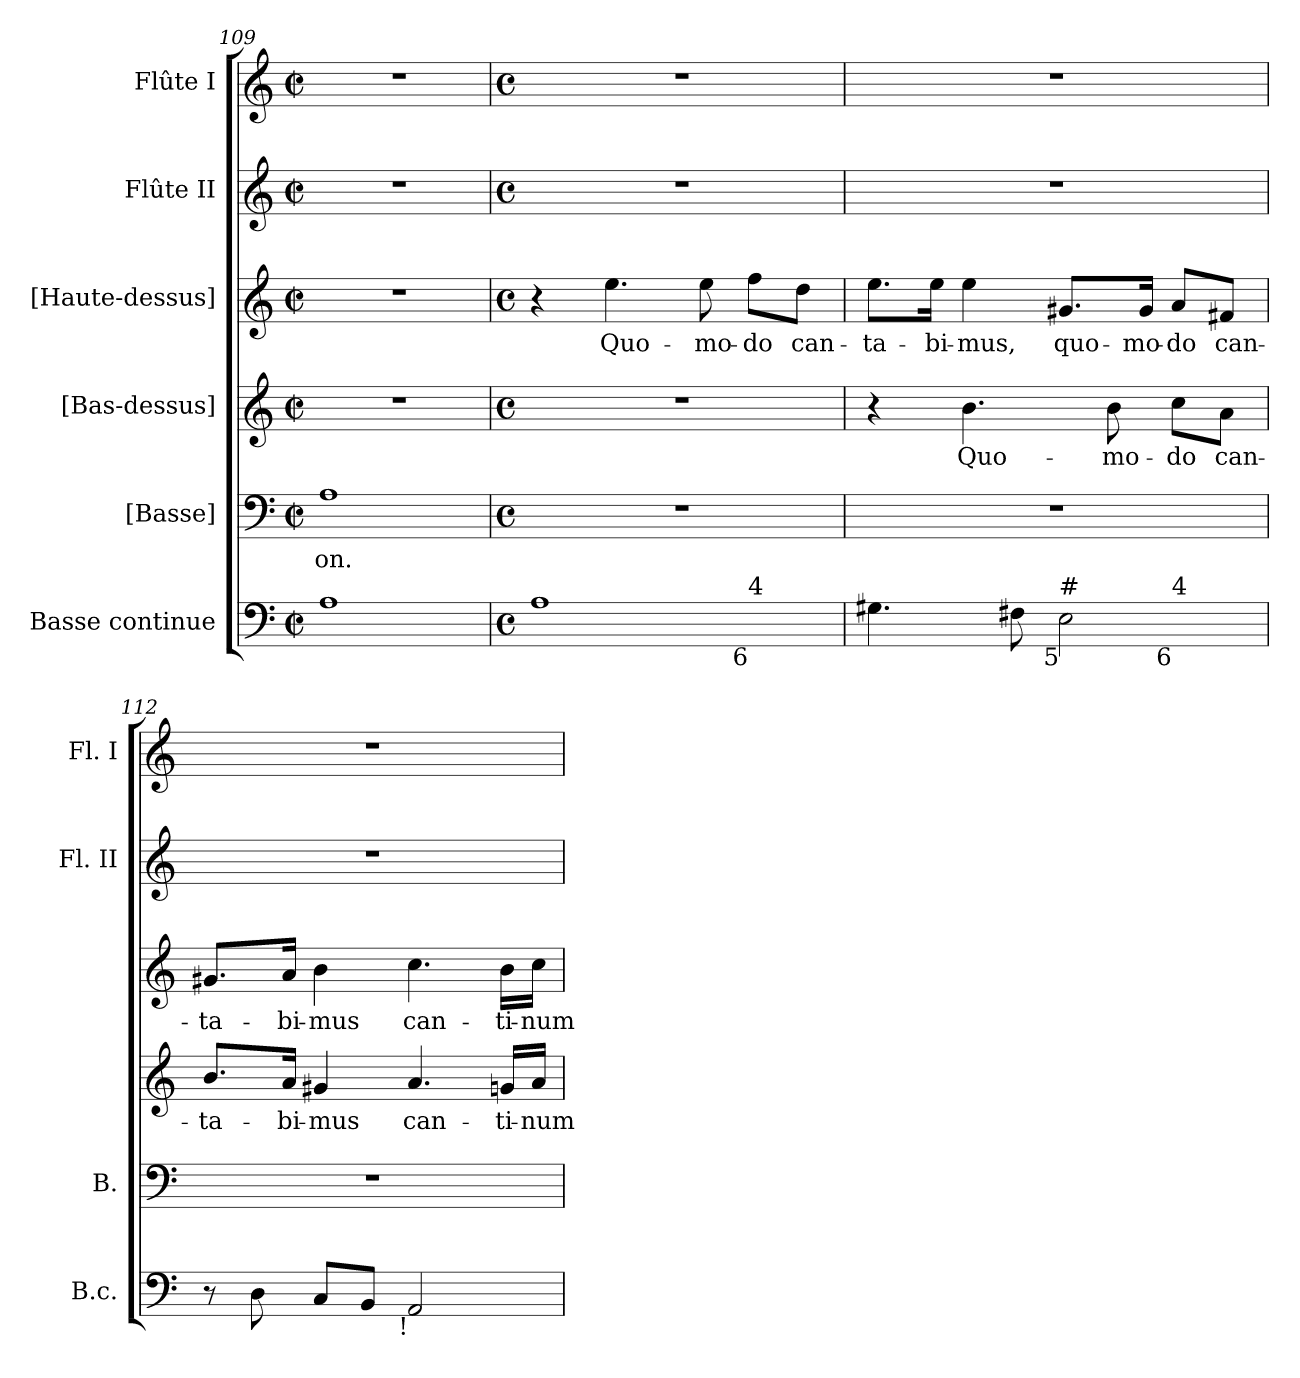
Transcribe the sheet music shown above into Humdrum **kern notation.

**kern	**kern	**text	**kern	**text	**kern	**text	**kern	**kern
*part6	*part5	*part5	*part4	*part4	*part3	*part3	*part2	*part1
*staff6	*staff5	*staff5	*staff4	*staff4	*staff3	*staff3	*staff2	*staff1
*I"Basse continue	*I"[Basse]	*	*I"[Bas-dessus]	*	*I"[Haute-dessus]	*	*I"Flûte II	*I"Flûte I
*I'B.c.	*I'B.	*	*	*	*	*	*I'Fl. II	*I'Fl. I
*clefF4	*clefF4	*	*clefG2	*	*clefG2	*	*clefG2	*clefG2
*k[]	*k[]	*	*k[]	*	*k[]	*	*k[]	*k[]
*a:	*a:	*	*a:	*	*a:	*	*a:	*a:
*M2/2	*M2/2	*	*M2/2	*	*M2/2	*	*M2/2	*M2/2
*met(c|)	*met(c|)	*	*met(c|)	*	*met(c|)	*	*met(c|)	*met(c|)
=109	=109	=109	=109	=109	=109	=109	=109	=109
!	!	!LO:LY:b:color=#000000	!	!	!	!	!	!
1Ai	1Ai	-on.	1r	.	1r	.	1r	1r
=110	=110	=110	=110	=110	=110	=110	=110	=110
*M4/4	*M4/4	*	*M4/4	*	*M4/4	*	*M4/4	*M4/4
*met(c)	*met(c)	*	*met(c)	*	*met(c)	*	*met(c)	*met(c)
!LO:TX:b:rj:t=5	!	!	!	!	!	!	!	!
!LO:TX:t=#	!	!	!	!	!	!	!	!
*^	*	*	*	*	*	*	*	*
1Ai	2.ryy	1r	.	1r	.	4r	.	1r	1r
!	!	!	!	!	!	!	!LO:LY:b:color=#000000	!	!
.	.	.	.	.	.	4.eei\	Quo-	.	.
!	!	!	!	!	!	!	!LO:LY:b:color=#000000	!	!
.	.	.	.	.	.	8eei\	-mo-	.	.
!	!LO:TX:b:rj:t=6	!	!	!	!	!	!	!	!
!	!LO:TX:t=4	!	!	!	!	!	!	!	!
!	!	!	!	!	!	!	!LO:LY:b:color=#000000	!	!
.	4ryy	.	.	.	.	8ffi\L	-do	.	.
!	!	!	!	!	!	!	!LO:LY:b:color=#000000	!	!
.	.	.	.	.	.	8ddi\J	can-	.	.
=111	=111	=111	=111	=111	=111	=111	=111	=111	=111
!	!	!	!	!	!	!	!LO:LY:b:color=#000000	!	!
4.G#Xi\	2.ryy	1r	.	4r	.	8.eei\L	-ta-	1r	1r
!	!	!	!	!	!	!	!LO:LY:b:color=#000000	!	!
.	.	.	.	.	.	16eei\Jk	-bi-	.	.
!	!	!	!	!	!LO:LY:b:color=#000000	!	!	!	!
!	!	!	!	!	!	!	!LO:LY:b:color=#000000	!	!
.	.	.	.	4.bi\	Quo-	4eei\	-mus,	.	.
8F#Xi\	.	.	.	.	.	.	.	.	.
!LO:TX:b:rj:t=5	!	!	!	!	!	!	!	!	!
!LO:TX:t=#	!	!	!	!	!	!	!	!	!
!	!	!	!	!	!	!	!LO:LY:b:color=#000000	!	!
2Ei\	.	.	.	.	.	8.g#Xi/L	quo-	.	.
!	!	!	!	!	!LO:LY:b:color=#000000	!	!	!	!
.	.	.	.	8bi\	-mo-	.	.	.	.
!	!	!	!	!	!	!	!LO:LY:b:color=#000000	!	!
.	.	.	.	.	.	16g#i/Jk	-mo-	.	.
!	!	!	!	!	!LO:LY:b:color=#000000	!	!	!	!
!	!LO:TX:b:rj:t=6	!	!	!	!	!	!	!	!
!	!LO:TX:t=4	!	!	!	!	!	!	!	!
!	!	!	!	!	!	!	!LO:LY:b:color=#000000	!	!
.	4ryy	.	.	8cci\L	-do	8ai/L	-do	.	.
!	!	!	!	!	!LO:LY:b:color=#000000	!	!	!	!
!	!	!	!	!	!	!	!LO:LY:b:color=#000000	!	!
.	.	.	.	8ai\J	can-	8f#Xi/J	can-	.	.
*v	*v	*	*	*	*	*	*	*	*
=112	=112	=112	=112	=112	=112	=112	=112	=112
*^	*	*	*	*	*	*	*	*
!	!	!	!	!	!LO:LY:b:color=#000000	!	!	!	!
*v	*v	*	*	*	*	*	*	*	*
*^	*	*	*	*	*	*	*	*
!	!	!	!	!	!	!	!LO:LY:b:color=#000000	!	!
*v	*v	*	*	*	*	*	*	*	*
8r	1r	.	8.bi/L	-ta-	8.g#Xi/L	-ta-	1r	1r
8Di\	.	.	.	.	.	.	.	.
!	!	!	!	!LO:LY:b:color=#000000	!	!	!	!
!	!	!	!	!	!	!LO:LY:b:color=#000000	!	!
.	.	.	16ai/Jk	-bi-	16ai/Jk	-bi-	.	.
!	!	!	!	!LO:LY:b:color=#000000	!	!	!	!
!	!	!	!	!	!	!LO:LY:b:color=#000000	!	!
8Ci/L	.	.	4g#Xi/	-mus	4bi\	-mus	.	.
8BBi/J	.	.	.	.	.	.	.	.
!	!	!	!	!LO:LY:b:color=#000000	!	!	!	!
!LO:TX:b:rj:t=!	!	!	!	!	!	!	!	!
!	!	!	!	!	!	!LO:LY:b:color=#000000	!	!
2AAi/	.	.	4.ai/	can-	4.cci\	can-	.	.
!	!	!	!	!LO:LY:b:color=#000000	!	!	!	!
!	!	!	!	!	!	!LO:LY:b:color=#000000	!	!
.	.	.	16gni/LL	-ti-	16bi\LL	-ti-	.	.
!	!	!	!	!LO:LY:b:color=#000000	!	!	!	!
!	!	!	!	!	!	!LO:LY:b:color=#000000	!	!
.	.	.	16ai/JJ	-num	16cci\JJ	-num	.	.
=	=	=	=	=	=	=	=	=
*-	*-	*-	*-	*-	*-	*-	*-	*-
